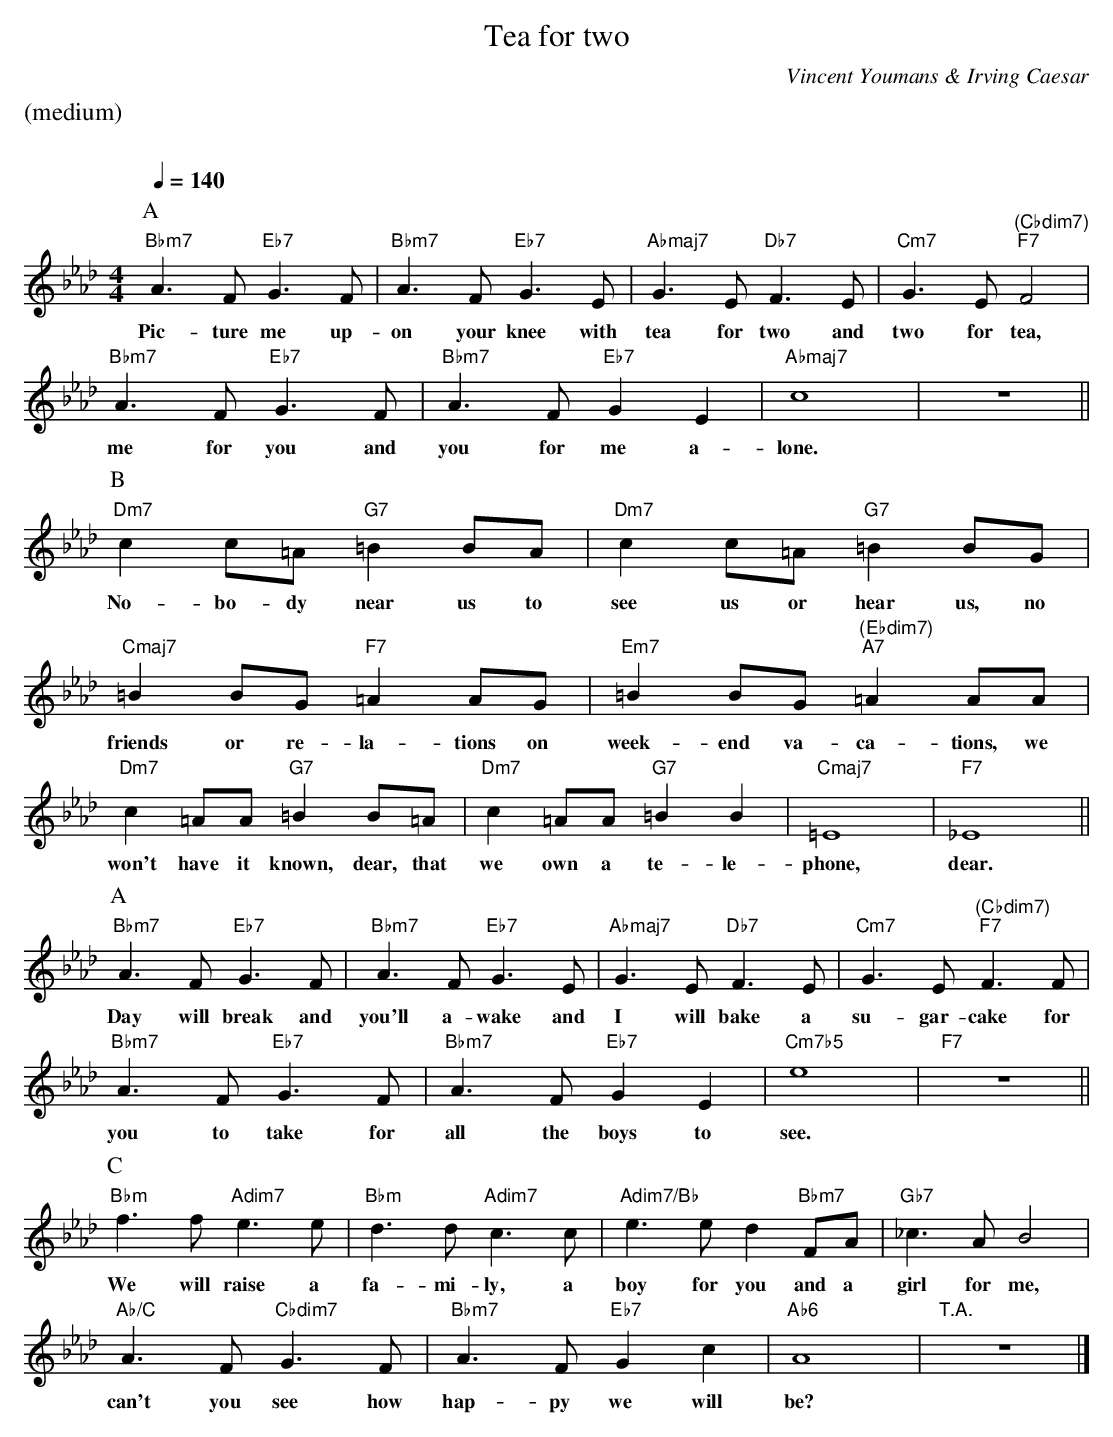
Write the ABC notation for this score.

X:1
T: Tea for two
M:4/4
L:1/4
C:Vincent Youmans & Irving Caesar
Q:1/4=140
K:Ab
%%text (medium)
%%vskip 20
P: A
"Bbm7"A>F"Eb7"G>F|"Bbm7"A>F"Eb7"G>E|"Abmaj7"G>E"Db7"F>E|"Cm7"G>E"(Cbdim7)""F7"F2|
w:Pic-ture me up-on your knee with tea for two and two for tea,
"Bbm7"A>F"Eb7"G>F|"Bbm7"A>F"Eb7"GE|"Abmaj7"c4|z4||
w:me for you and you for me a-lone.
P: B
"Dm7"cc/=A/"G7"=BB/A/|"Dm7"cc/=A/"G7"=BB/G/|"Cmaj7"=BB/G/"F7"=AA/G/|"Em7"=BB/G/"(Ebdim7)""A7"=AA/A/|
w:No-bo-dy near us to see us or hear us, no friends or re-la-tions on week-end va-ca-tions, we
"Dm7"c=A/A/"G7"=BB/=A/|"Dm7"c=A/A/"G7"=BB|"Cmaj7"=E4|"F7"_E4||
w:won't have it known, dear, that we own a te-le-phone, dear.
P: A
"Bbm7"A>F"Eb7"G>F|"Bbm7"A>F"Eb7"G>E|"Abmaj7"G>E"Db7"F>E|"Cm7"G>E"(Cbdim7)""F7"F>F|
w:Day will break and you'll a-wake and I will bake a su-gar-cake for
"Bbm7"A>F"Eb7"G>F|"Bbm7"A>F"Eb7"GE|"Cm7b5"e4|"F7"z4||
w:you to take for all the boys to see.
P: C
"Bbm"f>f"Adim7"e>e|"Bbm"d>d"Adim7"c>c|"Adim7/Bb"e>ed"Bbm7"F/A/|"Gb7"_c>A B2|
w:We will raise a fa-mi-ly, a boy for you and a girl for me,
"Ab/C"A>F"Cbdim7"G>F|"Bbm7"A>F"Eb7"Gc|"Ab6"A4|"T.A."z4|]
w:can't you see how hap-py we will be?
